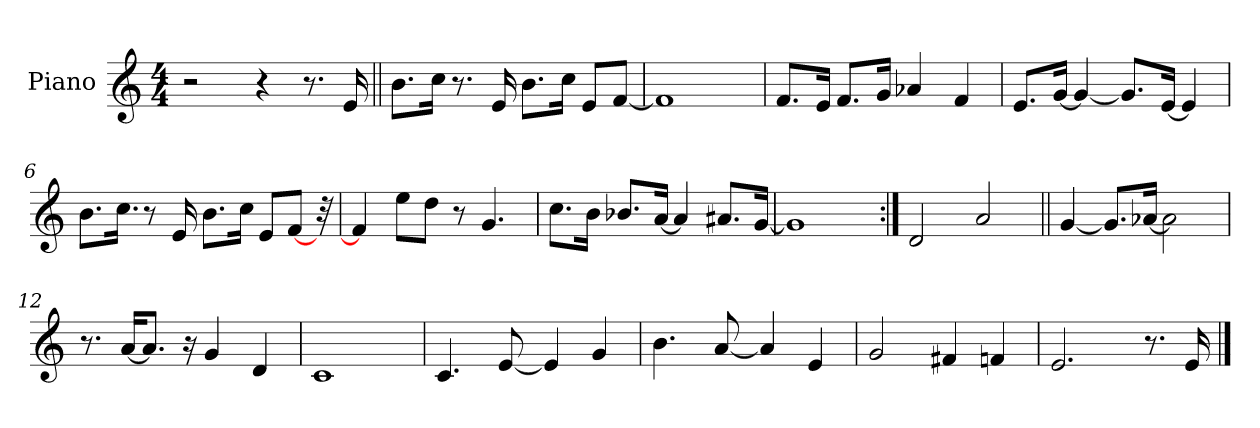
**kern
*part1
*staff1
*I"Piano
*I'Pno
*clefG2
*k[]
*C:
*M4/4
=1
2r
4r
8.r
16e/
=2||
8.b\L
16cc\Jk
8.r
16e/
8.b\L
16cc\Jk
8e/L
[8f/J
=3
1f]
!!LO:LB:g=z
=4
8.f/L
16e/Jk
8.f/L
16g/Jk
4a-X/
4f/
=5
8.e/L
[16g/Jk
4g/_
8.g/L]
[16e/Jk
4e/]
=6
8.b\L
16.cc\Jk
8r
16e/
8.b\L
16cc\Jk
8e/L
[8f/J
32r
!!LO:LB:g=z
=7
4f/]
8ee\L
8dd\J
8r
4.g/
=8
8.cc\L
16b\Jk
8.b-X/L
[16a/Jk
4a/]
8.a#X/L
[16g/Jk
=9
1g]
!!LO:LB:g=z
=10:|!
2d/
2a/
=11||
[4g/
8.g/L]
[16a-X/Jk
2a-\]
=12
8.r
[16a/KL
8.a/J]
16r
4g/
4d/
!!LO:LB:g=z
=13
1c
=14
4.c/
[8e/
4e/]
4g/
=15
4.b\
[8a/
4a/]
4e/
!!LO:LB:g=z
=16
2g/
4f#X/
4fn/
=17
2.e/
8.r
16e/
==
*-
